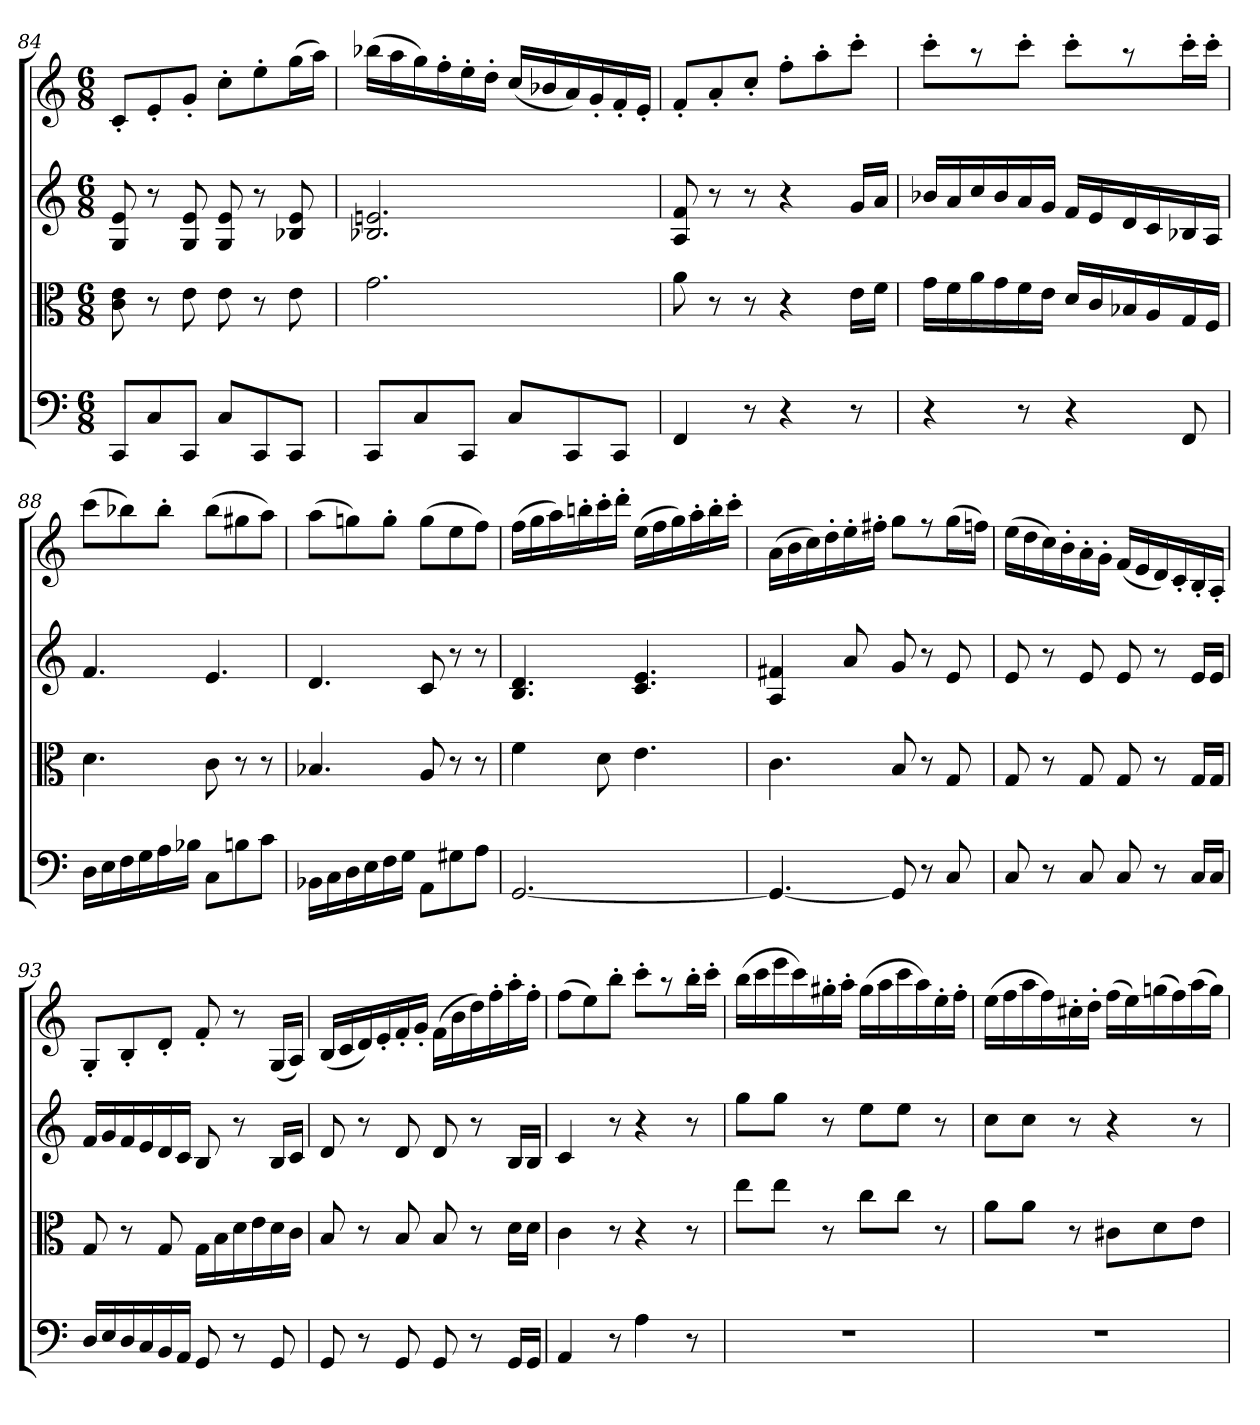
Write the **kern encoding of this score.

**kern	**kern	**kern	**kern
*part4	*part3	*part2	*part1
*staff4	*staff3	*staff2	*staff1
*clefF4	*clefC3	*clefG2	*clefG2
*k[]	*k[]	*k[]	*k[]
*C:	*C:	*C:	*C:
*M6/8	*M6/8	*M6/8	*M6/8
=84	=84	=84	=84
8CC/L	8c\ 8e\	8G/ 8e/	8c'/L
8C/	8r	8r	8e'/
8CC/J	8e\	8G/ 8e/	8g'/J
8C/L	8e\	8G/ 8e/	8cc'\L
8CC/	8r	8r	8ee'\
8CC/J	8e\	8B-X/ 8e/	(16gg\L
.	.	.	16aa\JJ)
=85	=85	=85	=85
8CC/L	2.g\	2.B-X/ 2.en/	(16bb-X\LL
.	.	.	16aa\
8C/	.	.	16gg\)
.	.	.	16ff'\
8CC/J	.	.	16ee'\
.	.	.	16dd'\JJ
8C/L	.	.	(16cc/LL
.	.	.	16b-X/
8CC/	.	.	16a/)
.	.	.	16g'/
8CC/J	.	.	16f'/
.	.	.	16e'/JJ
=86	=86	=86	=86
4FF/	8a\	8A/ 8f/	8f'/L
.	8r	8r	8a'/
8r	8r	8r	8cc'/J
4r	4r	4r	8ff'\L
.	.	.	8aa'\
8r	16e\LL	16g/LL	8ccc'\J
.	16f\JJ	16a/JJ	.
=87	=87	=87	=87
4r	16g\LL	16b-X/LL	8ccc'\L
.	16f\	16a/	.
.	16a\	16cc/	8r
.	16g\	16b-/	.
8r	16f\	16a/	8ccc'\J
.	16e\JJ	16g/JJ	.
4r	16d/LL	16f/LL	8ccc'\L
.	16c/	16e/	.
.	16B-X/	16d/	8r
.	16A/	16c/	.
8FF/	16G/	16B-X/	16ccc'\L
.	16F/JJ	16A/JJ	16ccc'\JJ
=88	=88	=88	=88
16D\LL	4.d\	4.f/	(8ccc\L
16E\	.	.	.
16F\	.	.	8bb-X\)
16G\	.	.	.
16A\	.	.	8bb-'\J
16B-X\JJ	.	.	.
8C\L	8c\	4.e/	(8bb-\L
8Bn\	8r	.	8gg#X\
8c\J	8r	.	8aa\J)
=89	=89	=89	=89
16BB-X\LL	4.B-X/	4.d/	(8aa\L
16C\	.	.	.
16D\	.	.	8ggn\)
16E\	.	.	.
16F\	.	.	8gg'\J
16G\JJ	.	.	.
8AA\L	8A/	8c/	(8gg\L
8G#X\	8r	8r	8ee\
8A\J	8r	8r	8ff\J)
=90	=90	=90	=90
[2.GG/	4f\	4.B/ 4.d/	(16ff\LL
.	.	.	16gg\
.	.	.	16aa\)
.	.	.	16bbn'\
.	8d\	.	16ccc'\
.	.	.	16ddd'\JJ
.	4.e\	4.c/ 4.e/	(16ee\LL
.	.	.	16ff\
.	.	.	16gg\)
.	.	.	16aa'\
.	.	.	16bb'\
.	.	.	16ccc'\JJ
=91	=91	=91	=91
4.GG/_	4.c\	4A/ 4f#X/	(16a\LL
.	.	.	16b\
.	.	.	16cc\)
.	.	.	16dd'\
.	.	8a/	16ee'\
.	.	.	16ff#X'\JJ
8GG/]	8B/	8g/	8gg\L
8r	8r	8r	8r
8C/	8G/	8e/	(16gg\L
.	.	.	16ffn\JJ)
=92	=92	=92	=92
8C/	8G/	8e/	(16ee\LL
.	.	.	16dd\
8r	8r	8r	16cc\)
.	.	.	16b'\
8C/	8G/	8e/	16a'\
.	.	.	16g'\JJ
8C/	8G/	8e/	(16f/LL
.	.	.	16e/
8r	8r	8r	16d/)
.	.	.	16c'/
16C/LL	16G/LL	16e/LL	16B'/
16C/JJ	16G/JJ	16e/JJ	16A'/JJ
=93	=93	=93	=93
16D/LL	8G/	16f/LL	8G'/L
16E/	.	16g/	.
16D/	8r	16f/	8B'/
16C/	.	16e/	.
16BB/	8G/	16d/	8d'/J
16AA/JJ	.	16c/JJ	.
8GG/	16G\LL	8B/	8f'/
.	16B\	.	.
8r	16d\	8r	8r
.	16e\	.	.
8GG/	16d\	16B/LL	(16G/LL
.	16c\JJ	16c/JJ	16A/JJ)
=94	=94	=94	=94
8GG/	8B/	8d/	(16B/LL
.	.	.	16c/
8r	8r	8r	16d/)
.	.	.	16e'/
8GG/	8B/	8d/	16f'/
.	.	.	16g'/JJ
8GG/	8B/	8d/	(16f\LL
.	.	.	16b\
8r	8r	8r	16dd\)
.	.	.	16ff'\
16GG/LL	16d\LL	16B/LL	16aa'\
16GG/JJ	16d\JJ	16B/JJ	16ff'\JJ
=95	=95	=95	=95
4AA/	4c\	4c/	(8ff\L
.	.	.	8ee\)
8r	8r	8r	8bb'\J
4A\	4r	4r	8ccc'\L
.	.	.	8r
8r	8r	8r	16bb'\L
.	.	.	16ccc'\JJ
=96	=96	=96	=96
2.r	8ee\L	8gg\L	(16bb\LL
.	.	.	16ccc\
.	8ee\J	8gg\J	16eee\
.	.	.	16ccc\)
.	8r	8r	16gg#X'\
.	.	.	16aa'\JJ
.	8cc\L	8ee\L	(16gg#\LL
.	.	.	16aa\
.	8cc\J	8ee\J	16ccc\
.	.	.	16aa\)
.	8r	8r	16ee'\
.	.	.	16ff'\JJ
=97	=97	=97	=97
2.r	8a\L	8cc\L	(16ee\LL
.	.	.	16ff\
.	8a\J	8cc\J	16aa\
.	.	.	16ff\)
.	8r	8r	16cc#X'\
.	.	.	16dd'\JJ
.	8c#X\L	4r	(16ff\LL
.	.	.	16ee\)
.	8d\	.	(16ggn\
.	.	.	16ff\)
.	8e\J	8r	(16aa\
.	.	.	16gg\JJ)
=	=	=	=
*-	*-	*-	*-
